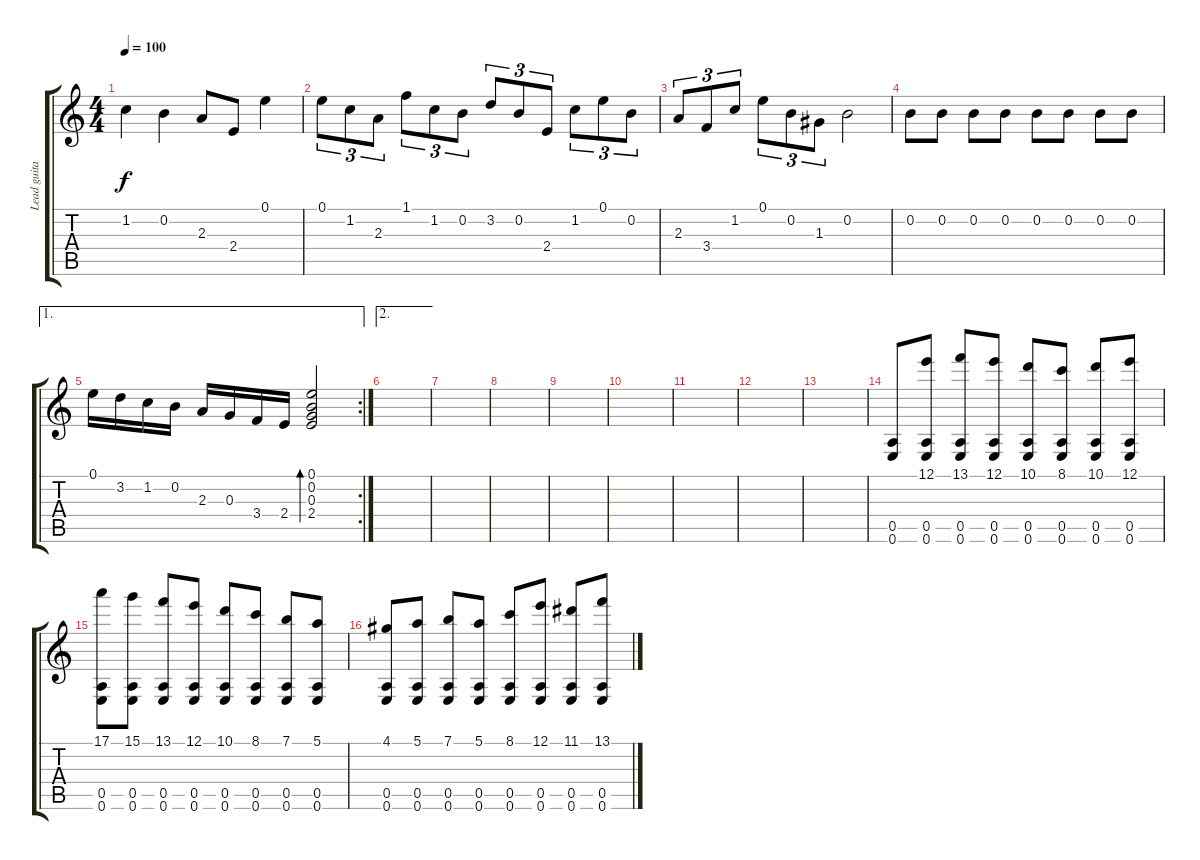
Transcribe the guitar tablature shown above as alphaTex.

\track ("Lead guitar" "Lead guita") {instrument acousticguitarsteel}
\staff {score tabs}
\tuning (E4 B3 G3 D3 A2 E2) {hide}
\ts (4 4)
\tempo 100
\clef g2
\ks c
1.2.4{dy f} 0.2.4 2.3.8 2.4.8 0.1.4 |
0.1.8{tu (3 2)} 1.2.8{tu (3 2)} 2.3.8{tu (3 2)} 1.1.8{tu (3 2)} 1.2.8{tu (3 2)} 0.2.8{tu (3 2)} 3.2.8{tu (3 2)} 0.2.8{tu (3 2)} 2.4.8{tu (3 2)} 1.2.8{tu (3 2)} 0.1.8{tu (3 2)} 0.2.8{tu (3 2)} |
2.3.8{tu (3 2)} 3.4.8{tu (3 2)} 1.2.8{tu (3 2)} 0.1.8{tu (3 2)} 0.2.8{tu (3 2)} 1.3.8{tu (3 2)} 0.2.2 |
0.2.8 0.2.8 0.2.8 0.2.8 0.2.8 0.2.8 0.2.8 0.2.8 |
\ae 1
\rc 2
0.1.16 3.2.16 1.2.16 0.2.16 2.3.16 0.3.16 3.4.16 2.4.16 (0.1 0.2 0.3 2.4).2{bd 480} |
\ae 2
|
|
|
|
|
|
|
|
(0.5 0.6).8 (12.1 0.5 0.6).8 (13.1 0.5 0.6).8 (12.1 0.5 0.6).8 (10.1 0.5 0.6).8 (8.1 0.5 0.6).8 (10.1 0.5 0.6).8 (12.1 0.5 0.6).8 |
(17.1 0.5 0.6).8 (15.1 0.5 0.6).8 (13.1 0.5 0.6).8 (12.1 0.5 0.6).8 (10.1 0.5 0.6).8 (8.1 0.5 0.6).8 (7.1 0.5 0.6).8 (5.1 0.5 0.6).8 |
(4.1 0.5 0.6).8 (5.1 0.5 0.6).8 (7.1 0.5 0.6).8 (5.1 0.5 0.6).8 (8.1 0.5 0.6).8 (12.1 0.5 0.6).8 (11.1 0.5 0.6).8 (13.1 0.5 0.6).8
